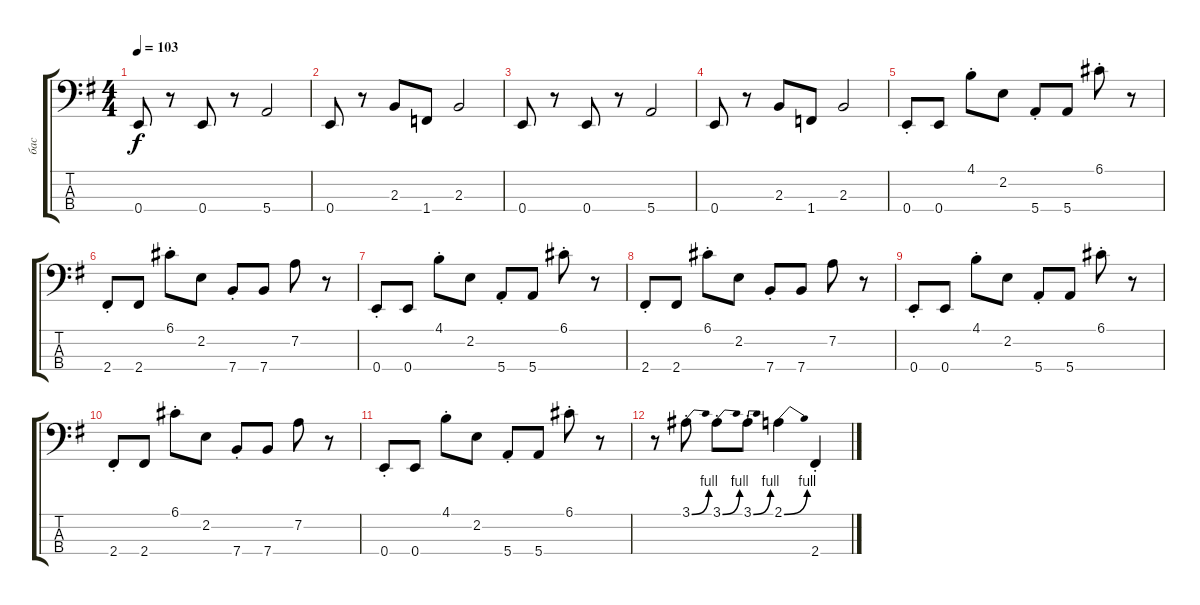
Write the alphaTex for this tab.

\track ("бас" "бас") {instrument electricbassfinger}
\staff {score tabs}
\tuning (G2 D2 A1 E1) {hide}
\ts (4 4)
\tempo 103
\clef f4
\ks eminor
0.4.8{dy f} r.8 0.4.8 r.8 5.4.2 |
0.4.8 r.8 2.3.8 1.4.8 2.3.2 |
0.4.8 r.8 0.4.8 r.8 5.4.2 |
0.4.8 r.8 2.3.8 1.4.8 2.3.2 |
0.4{st}.8 0.4.8 4.1{st}.8 2.2.8 5.4{st}.8 5.4.8 6.1{st}.8 r.8 |
2.4{st}.8 2.4.8 6.1{st}.8 2.2.8 7.4{st}.8 7.4.8 7.2.8 r.8 |
0.4{st}.8 0.4.8 4.1{st}.8 2.2.8 5.4{st}.8 5.4.8 6.1{st}.8 r.8 |
2.4{st}.8 2.4.8 6.1{st}.8 2.2.8 7.4{st}.8 7.4.8 7.2.8 r.8 |
0.4{st}.8 0.4.8 4.1{st}.8 2.2.8 5.4{st}.8 5.4.8 6.1{st}.8 r.8 |
2.4{st}.8 2.4.8 6.1{st}.8 2.2.8 7.4{st}.8 7.4.8 7.2.8 r.8 |
0.4{st}.8 0.4.8 4.1{st}.8 2.2.8 5.4{st}.8 5.4.8 6.1{st}.8 r.8 |
r.8 3.1{be (bend 0 0 60 4) st}.8 3.1{be (bend 0 0 60 4) st}.8 3.1{be (bend 0 0 60 4) st}.8 2.1{be (bend 0 0 60 4)}.4 2.4{st}.4
